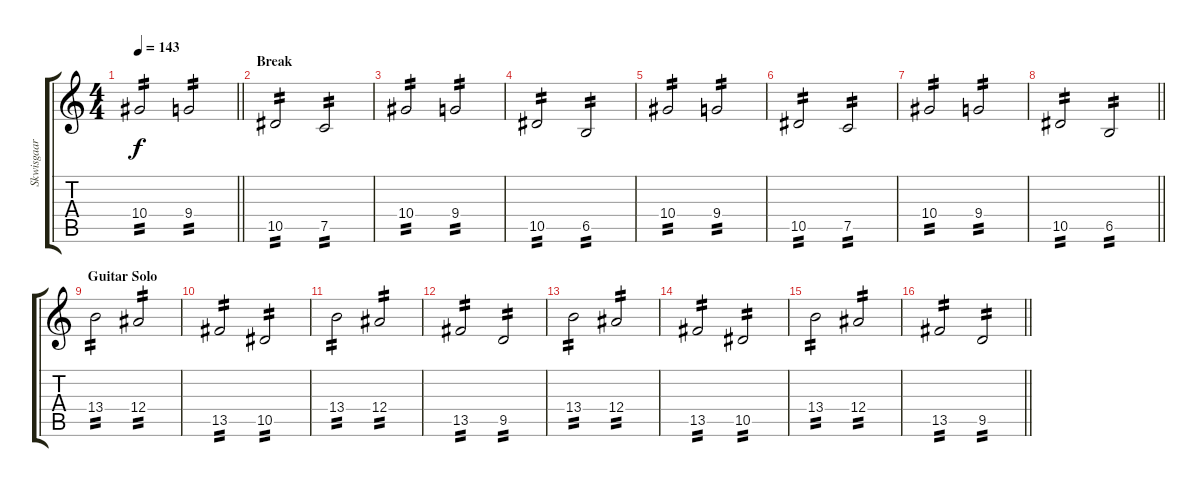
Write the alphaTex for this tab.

\track ("Skwisgaar Skwigelf (Lead Guitar 1)" "Skwisgaar ") {instrument distortionguitar}
\staff {score tabs}
\tuning (C4 G3 Eb3 Bb2 F2 C2) {hide}
\ts (4 4)
\tempo 143
\clef g2
\barLineRight lightlight
\ks c
10.4.2{tp 2 dy f} 9.4.2{tp 2} |
\section ("" "Break")
10.5.2{tp 2} 7.5.2{tp 2} |
10.4.2{tp 2} 9.4.2{tp 2} |
10.5.2{tp 2} 6.5.2{tp 2} |
10.4.2{tp 2} 9.4.2{tp 2} |
10.5.2{tp 2} 7.5.2{tp 2} |
10.4.2{tp 2} 9.4.2{tp 2} |
\barLineRight lightlight
10.5.2{tp 2} 6.5.2{tp 2} |
\section ("" "Guitar Solo")
13.4.2{tp 2} 12.4.2{tp 2} |
13.5.2{tp 2} 10.5.2{tp 2} |
13.4.2{tp 2} 12.4.2{tp 2} |
13.5.2{tp 2} 9.5.2{tp 2} |
13.4.2{tp 2} 12.4.2{tp 2} |
13.5.2{tp 2} 10.5.2{tp 2} |
13.4.2{tp 2} 12.4.2{tp 2} |
\barLineRight lightlight
13.5.2{tp 2} 9.5.2{tp 2}
